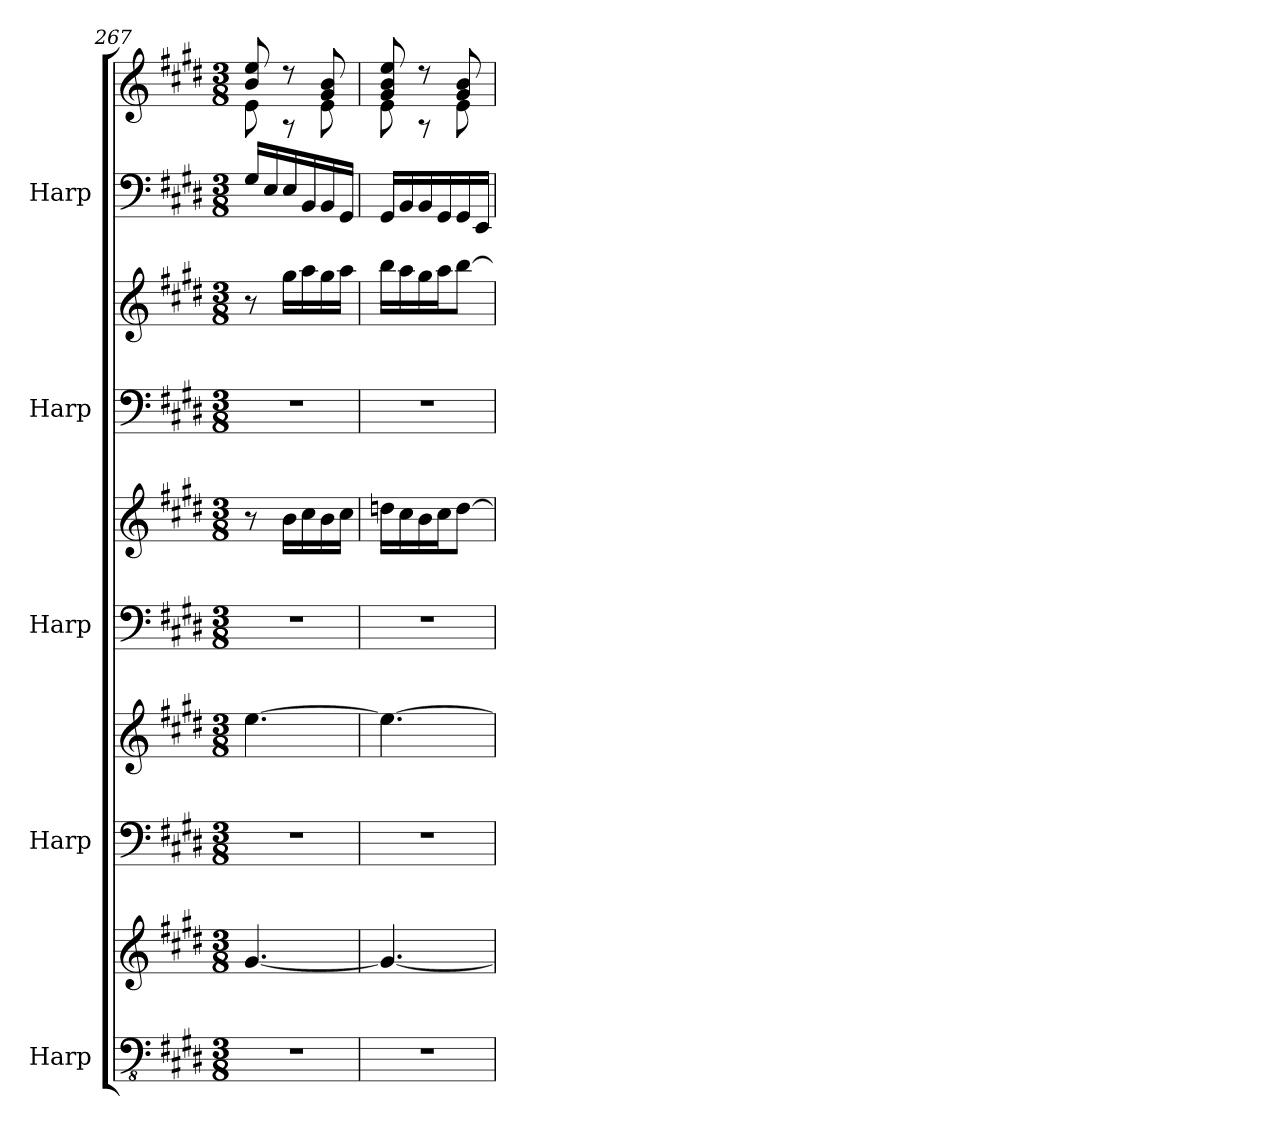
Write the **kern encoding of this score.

**kern	**kern	**kern	**kern	**kern	**kern	**kern	**kern	**kern	**kern
*part5	*part5	*part4	*part4	*part3	*part3	*part2	*part2	*part1	*part1
*staff10	*staff9	*staff8	*staff7	*staff6	*staff5	*staff4	*staff3	*staff2	*staff1
*I"Harp	*	*I"Harp	*	*I"Harp	*	*I"Harp	*	*I"Harp	*
*I'Hp	*	*I'Hp	*	*I'Hp	*	*I'Hp	*	*I'Hp	*
*clefFv4	*clefG2	*clefF4	*clefG2	*clefF4	*clefG2	*clefF4	*clefG2	*clefF4	*clefG2
*k[f#c#g#d#]	*k[f#c#g#d#]	*k[f#c#g#d#]	*k[f#c#g#d#]	*k[f#c#g#d#]	*k[f#c#g#d#]	*k[f#c#g#d#]	*k[f#c#g#d#]	*k[f#c#g#d#]	*k[f#c#g#d#]
*M3/8	*M3/8	*M3/8	*M3/8	*M3/8	*M3/8	*M3/8	*M3/8	*M3/8	*M3/8
=267	=267	=267	=267	=267	=267	=267	=267	=267	=267
*	*	*	*	*	*	*	*	*	*^
4.r	[4.g#/	4.r	[4.ee\	4.r	8r	4.r	8r	16G#/LL	8b/ 8ee/	8e\
.	.	.	.	.	.	.	.	16E/	.	.
.	.	.	.	.	16b\LL	.	16gg#\LL	16E/	8r	8rA
.	.	.	.	.	16cc#\	.	16aa\	16BB/	.	.
.	.	.	.	.	16b\	.	16gg#\	16BB/	8g#/ 8b/	8e\
.	.	.	.	.	16cc#\JJ	.	16aa\JJ	16GG#/JJ	.	.
=268	=268	=268	=268	=268	=268	=268	=268	=268	=268	=268
4.r	4.g#/_	4.r	4.ee\_	4.r	16ddn\LL	4.r	16bb\LL	16GG#/LL	8g#/ 8b/ 8ee/	8e\
.	.	.	.	.	16cc#\	.	16aa\	16BB/	.	.
.	.	.	.	.	16b\	.	16gg#\	16BB/	8r	8rA
.	.	.	.	.	16cc#\J	.	16aa\J	16GG#/	.	.
.	.	.	.	.	[8dd\J	.	[8bb\J	16GG#/	8g#/ 8b/	8e\
.	.	.	.	.	.	.	.	16EE/JJ	.	.
*	*	*	*	*	*	*	*	*	*v	*v
=	=	=	=	=	=	=	=	=	=
*-	*-	*-	*-	*-	*-	*-	*-	*-	*-
